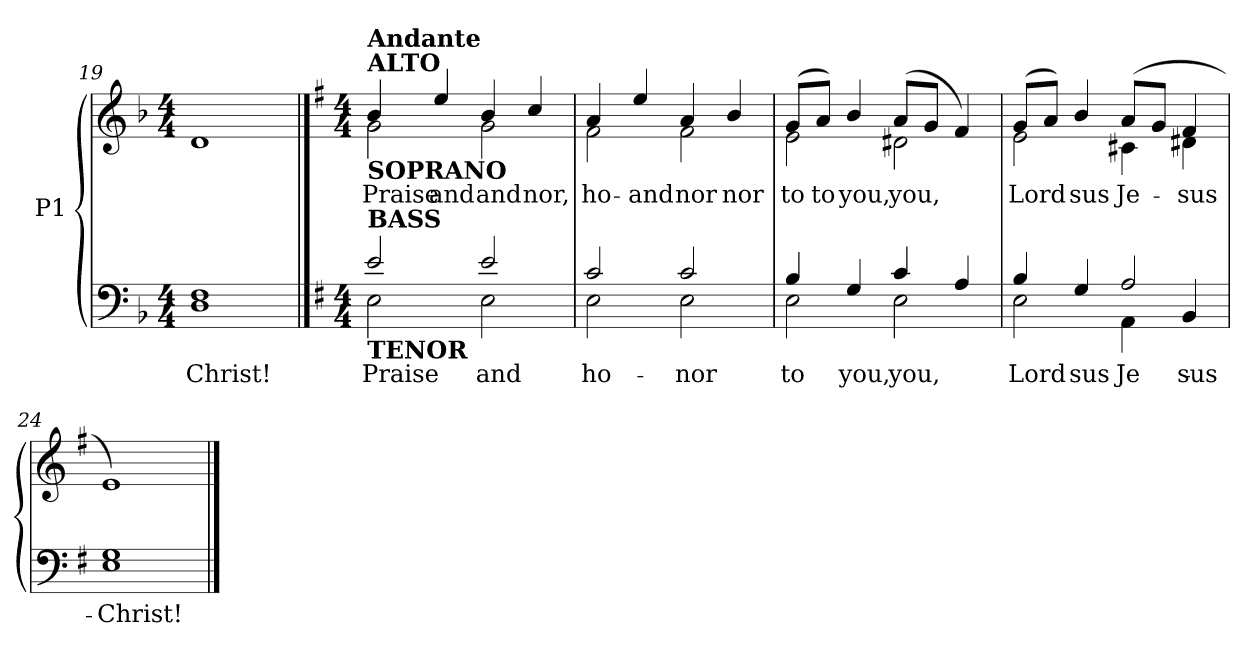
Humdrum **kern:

**kern	**text	**kern	**text
*part1	*part1	*part1	*part1
*staff2	*staff2	*staff1	*staff1
*I"P1	*	*	*
*clefF4	*	*clefG2	*
*k[b-]	*	*k[b-]	*
*F:	*	*F:	*
*M4/4	*	*M4/4	*
=19	=19	=19	=19
*^	*	*	*
!	!	!LO:LY:b:color=#000000	!	!
1Fi	1Di	Christ!	1di	.
!!LO:LB:g=z
==20	==20	==20	==20	==20
*k[f#]	*	*	*k[f#]	*
*G:	*	*	*G:	*
*M4/4	*	*	*M4/4	*
!	!	!LO:LY:a:color=#000000	!	!
!	!	!LO:LY:b:color=#000000	!	!
!	!	!	!	!LO:LY:a:color=#000000
*	*	*	*^	*
*	*	*	*v	*v	*
*	*	*	*MM80	*
*	*	*	*^	*
!	!	!	!LO:TX:b:B:t=SOPRANO	!	!
!	!	!	!LO:TX:B:t=ALTO	!	!
!	!	!	!LO:TX:a:B:t=Andante	!	!
!LO:TX:b:B:t=TENOR	!	!	!	!	!
!LO:TX:B:t=BASS	!	!	!	!	!
!	!	!	!	!	!LO:LY:b:color=#000000
2ei/	2Ei\	Praise	4bi/	2gi\	Praise
!	!	!	!	!	!LO:LY:a:color=#000000
.	.	.	4eei/	.	and
!	!	!LO:LY:a:color=#000000	!	!	!
!	!	!LO:LY:b:color=#000000	!	!	!
!	!	!	!	!	!LO:LY:a:color=#000000
!	!	!	!	!	!LO:LY:b:color=#000000
2ei/	2Ei\	and	4bi/	2gi\	-and
!	!	!	!	!	!LO:LY:a:color=#000000
.	.	.	4cci/	.	nor,
=21	=21	=21	=21	=21	=21
!	!	!LO:LY:a:color=#000000	!	!	!
!	!	!LO:LY:b:color=#000000	!	!	!
!	!	!	!	!	!LO:LY:a:color=#000000
!	!	!	!	!	!LO:LY:b:color=#000000
2ci/	2Ei\	-ho-	4ai/	2f#i\	ho-
!	!	!	!	!	!LO:LY:a:color=#000000
.	.	.	4eei/	.	-and
!	!	!LO:LY:a:color=#000000	!	!	!
!	!	!LO:LY:b:color=#000000	!	!	!
!	!	!	!	!	!LO:LY:a:color=#000000
!	!	!	!	!	!LO:LY:b:color=#000000
2ci/	2Ei\	nor	4ai/	2f#i\	-nor
!	!	!	!	!	!LO:LY:a:color=#000000
.	.	.	4bi/	.	nor
=22	=22	=22	=22	=22	=22
!	!	!LO:LY:a:color=#000000	!	!	!
!	!	!LO:LY:b:color=#000000	!	!	!
!	!	!	!	!	!LO:LY:b:color=#000000
4Bi/	2Ei\	to	(8gi/L	2ei\	to
!	!	!	!	!	!LO:LY:a:color=#000000
.	.	.	8ai/J)	.	to
!	!	!LO:LY:a:color=#000000	!	!	!
!	!	!	!	!	!LO:LY:a:color=#000000
4Gi/	.	you,	4bi/	.	you,
!	!	!LO:LY:a:color=#000000	!	!	!
!	!	!LO:LY:b:color=#000000	!	!	!
!	!	!	!	!	!LO:LY:a:color=#000000
!	!	!	!	!	!LO:LY:b:color=#000000
4ci/	2Ei\	you,	(8ai/L	2d#Xi\	you,
.	.	.	8gi/J	.	.
4Ai/	.	.	4f#i/)	.	.
=23	=23	=23	=23	=23	=23
!	!	!LO:LY:a:color=#000000	!	!	!
!	!	!LO:LY:b:color=#000000	!	!	!
!	!	!	!	!	!LO:LY:a:color=#000000
!	!	!	!	!	!LO:LY:b:color=#000000
4Bi/	2Ei\	-Lord	(8gi/L	2ei\	-Lord
.	.	.	8ai/J)	.	.
!	!	!LO:LY:a:color=#000000	!	!	!
!	!	!	!	!	!LO:LY:a:color=#000000
4Gi/	.	sus	4bi/	.	sus
!	!	!LO:LY:a:color=#000000	!	!	!
!	!	!LO:LY:b:color=#000000	!	!	!
!	!	!	!	!	!LO:LY:a:color=#000000
!	!	!	!	!	!LO:LY:b:color=#000000
2Ai/	4AAi\	Je-	(8ai/L	4c#Xi\	Je-
.	.	.	8gi/J	.	.
!	!	!LO:LY:b:color=#000000	!	!	!
!	!	!	!	!	!LO:LY:b:color=#000000
.	4BBi/	-sus	4f#i/	4d#Xi\	-sus
*	*	*	*v	*v	*
=24	=24	=24	=24	=24
*	*	*	*^	*
!	!	!LO:LY:b:color=#000000	!	!	!
*	*	*	*v	*v	*
1Gi	1Ei	Christ!	1ei)	.
*v	*v	*	*	*
==	==	==	==
*-	*-	*-	*-
